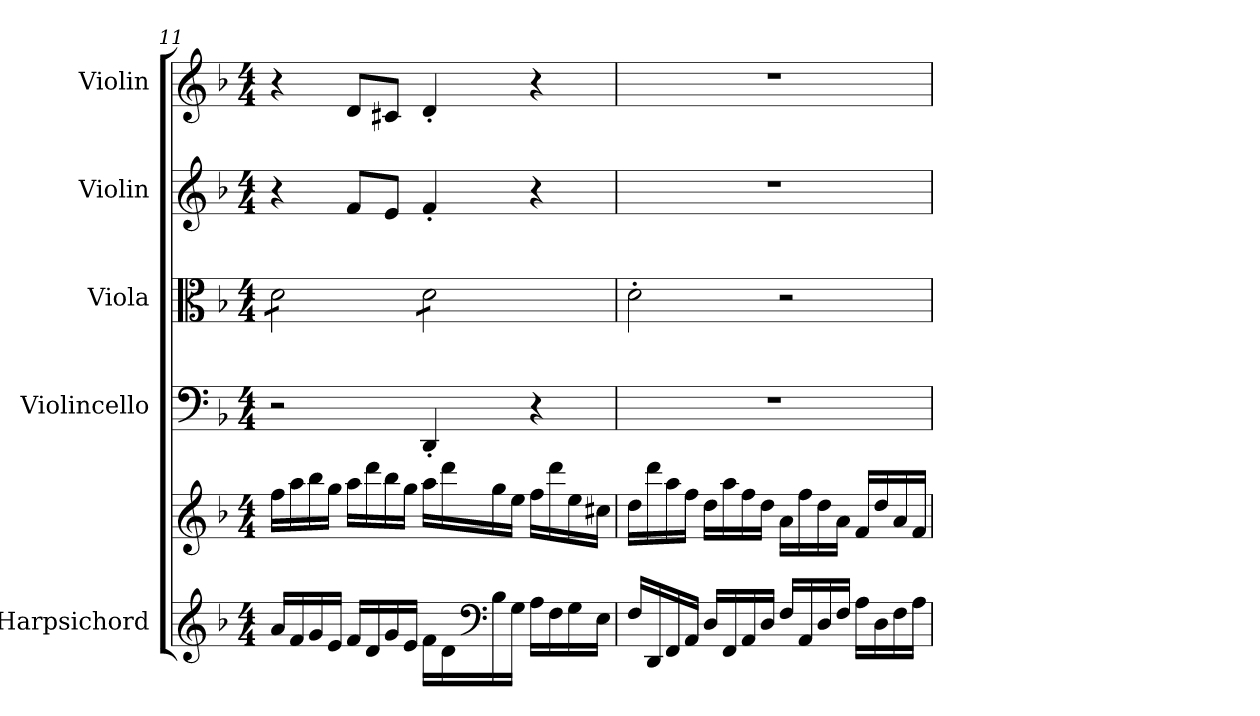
**kern	**kern	**kern	**kern	**kern	**kern
*part5	*part5	*part4	*part3	*part2	*part1
*staff6	*staff5	*staff4	*staff3	*staff2	*staff1
*I"Harpsichord	*	*I"Violincello	*I"Viola	*I"Violin	*I"Violin
*I'Hpschd	*	*I'Vc	*I'Vla	*I'Vln	*I'Vln
!!LO:LB:g=z
*clefG2	*clefG2	*clefF4	*clefC3	*clefG2	*clefG2
*k[b-]	*k[b-]	*k[b-]	*k[b-]	*k[b-]	*k[b-]
*M4/4	*M4/4	*M4/4	*M4/4	*M4/4	*M4/4
=11	=11	=11	=11	=11	=11
*	*	*	*tremolo	*	*
16a/LL	16ff\LL	2r	8d\L	4r	4r
16f/	16aa\	.	.	.	.
16g/	16bb-\	.	8d\	.	.
16e/JJ	16gg\JJ	.	.	.	.
16f/LL	16aa\LL	.	8d\	8f/L	8d/L
16d/	16ddd\	.	.	.	.
16g/	16bb-\	.	8d\J	8e/J	8c#X/J
16e/JJ	16gg\JJ	.	.	.	.
16f\LL	16aa\LL	4DD'/	8d\L	4f'/	4d'/
16d\	16ddd\	.	.	.	.
*clefF4	*	*	*	*	*
16B-\	16gg\	.	8d\	.	.
16G\JJ	16ee\JJ	.	.	.	.
16A\LL	16ff\LL	4r	8d\	4r	4r
16F\	16ddd\	.	.	.	.
16G\	16ee\	.	8d\J	.	.
*	*	*	*Xtremolo	*	*
16E\JJ	16cc#X\JJ	.	.	.	.
=12	=12	=12	=12	=12	=12
16F/LL	16dd\LL	1r	2d'\	1r	1r
16DD/	16ddd\	.	.	.	.
16FF/	16aa\	.	.	.	.
16AA/JJ	16ff\JJ	.	.	.	.
16D/LL	16dd\LL	.	.	.	.
16FF/	16aa\	.	.	.	.
16AA/	16ff\	.	.	.	.
16D/JJ	16dd\JJ	.	.	.	.
16F/LL	16a\LL	.	2r	.	.
16AA/	16ff\	.	.	.	.
16D/	16dd\	.	.	.	.
16F/JJ	16a\JJ	.	.	.	.
16A\LL	16f/LL	.	.	.	.
16D\	16dd/	.	.	.	.
16F\	16a/	.	.	.	.
16A\JJ	16f/JJ	.	.	.	.
=	=	=	=	=	=
*-	*-	*-	*-	*-	*-
